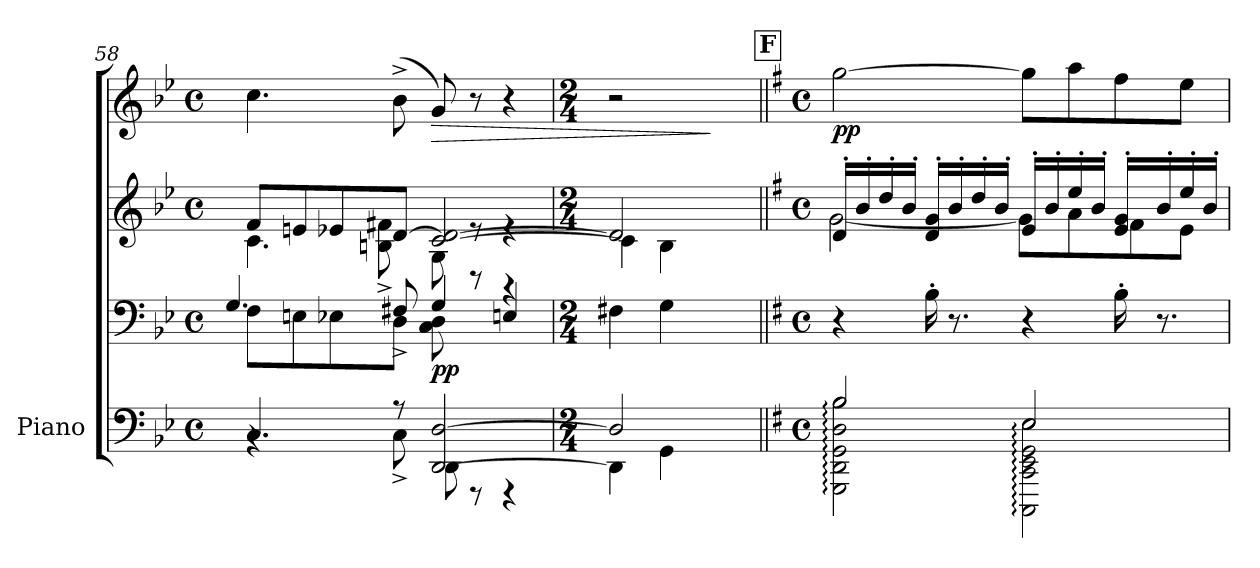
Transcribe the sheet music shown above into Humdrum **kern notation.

**kern	**kern	**kern	**kern	**dynam
*part1	*part1	*part1	*part1	*part1
*staff4	*staff3	*staff2	*staff1	*staff1/2/3/4
*I"Piano	*	*	*	*
*I'Pno.	*	*	*	*
*clefF4	*clefF4	*clefG2	*clefG2	*
*k[b-e-]	*k[b-e-]	*k[b-e-]	*k[b-e-]	*
*M4/4	*M4/4	*M4/4	*M4/4	*
*met(c)	*met(c)	*met(c)	*met(c)	*
=58	=58	=58	=58	=58
*^	*^	*^	*	*
4.C/	4.rBB	8F\L	4.G/	8f/L	4.c\	4.cc\	.
.	.	8En\	.	8en/	.	.	.
.	.	8E-X\	.	8e-X/	.	.	.
8r	8C^\	8D\J	8F#X^/	[8d/J	8Bn\^ 8f#X\^	(>8b-^\	.
!	!	!	!	!	!	!	!LO:HP:b
!	!	!	!	!	!	!	!LO:DY:n=1:b=3
!	!	!	!	!	!	!	!LO:DY:n=2:b
[2DD/ [2D/	8DD\	8C\ 8D\	4G/	[2c/ 2d/_	8G\	8g/)	> p p
.	8r	8r	.	.	8re	8r	.
.	4r	4r	4En/	.	4re	4r	.
*	*	*v	*v	*	*	*	*
=59	=59	=59	=59	=59	=59	=59
*M2/4	*	*M2/4	*M2/4	*	*M2/4	*
2D/]	4DD\]	4F#X\	2d/]	4c\]	2r	.
.	4GG\	4G\	.	4B-\	.	.
4ryy	4ryy	4ryy	4ryy	4ryy	4r;<yy	]
!!LO:PB:g=z
!!LO:REH:place=s1:a:B:fs=14:t=F
=60||	=60||	=60||	=60||	=60||	=60||	=60||
*k[f#]	*	*k[f#]	*k[f#]	*	*k[f#]	*
*M4/4	*	*M4/4	*M4/4	*	*M4/4	*
*met(c)	*	*met(c)	*met(c)	*	*met(c)	*
!	!	!	!	!	!	!LO:DY:b
2B/	2GGG\: 2DD\: 2GG\: 2D\: 2B\:	4r	16d'/LL	[2g\	[2gg\	pp
.	.	.	16b'/	.	.	.
.	.	.	16dd'/	.	.	.
.	.	.	16b'/JJ	.	.	.
.	.	16B'\	16d/' 16g/'LL	.	.	.
.	.	8.r	16b'/	.	.	.
.	.	.	16dd'/	.	.	.
.	.	.	16b'/JJ	.	.	.
2E/	2CCC\: 2CC\: 2EE\: 2GG\: 2E\:	4r	16e'/LL	8g\L]	8gg\L]	.
.	.	.	16b'/	.	.	.
.	.	.	16ee'/	8a\	8aa\	.
.	.	.	16b'/JJ	.	.	.
.	.	16B'\	16e/' 16g/'LL	8f#\	8ff#\	.
.	.	8.r	16b'/	.	.	.
.	.	.	16ee'/	8e\J	8ee\J	.
.	.	.	16b'/JJ	.	.	.
*v	*v	*	*v	*v	*	*
=	=	=	=	=
*-	*-	*-	*-	*-
